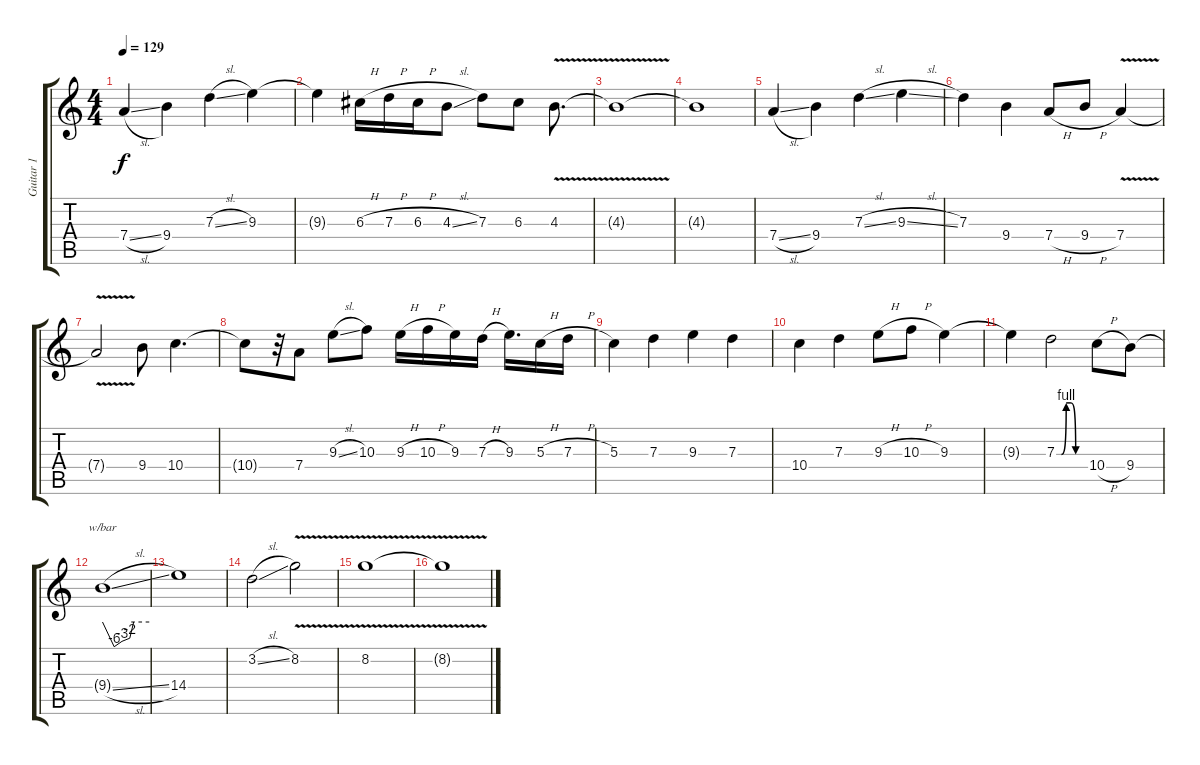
\track ("Guitar 1" "Guitar 1") {instrument overdrivenguitar}
\staff {score tabs}
\tuning (E4 B3 G3 D3 A2 E2) {hide}
\ts (4 4)
\tempo 129
\clef g2
\ks c
7.4{sl}.4{dy f} 9.4.4 7.3{sl}.4 9.3.4 |
9.3{t}.4 6.3{h}.16 7.3{h}.16 6.3{h}.16 4.3{sl}.8 7.3.8 6.3.8 4.3{v}.8{d} |
4.3{t}.1 |
4.3{t}.1 |
7.4{sl}.4 9.4.4 7.3{sl}.4 9.3{sl}.4 |
7.3.4 9.4.4 7.4{h}.8 9.4{h}.8 7.4{v}.4 |
7.4{t}.2 9.4.8 10.4.4{d} |
10.4{t}.8 r.32 7.4.8 9.3{sl}.8 10.3.8 9.3{h}.16 10.3{h}.16 9.3.16 7.3{h}.16 9.3.16{d} 5.3{h}.16 7.3{h}.16 |
5.3.4 7.3.4 9.3.4 7.3.4 |
10.4.4 7.3.4 9.3{h}.8 10.3{h}.8 9.3.4 |
9.3{t}.4 7.3{be (custom 0 0 10 0 20 4 30 4 40 0 60 0)}.2 10.4{h}.8 9.4.8 |
9.4{sl t}.1{tbe (custom default 0 0 15 -24 25 -12 35 -8 40 0 60 0)} |
14.4.1 |
3.2{sl}.2 8.2{v}.2 |
8.2{v}.1 |
8.2{t}.1
